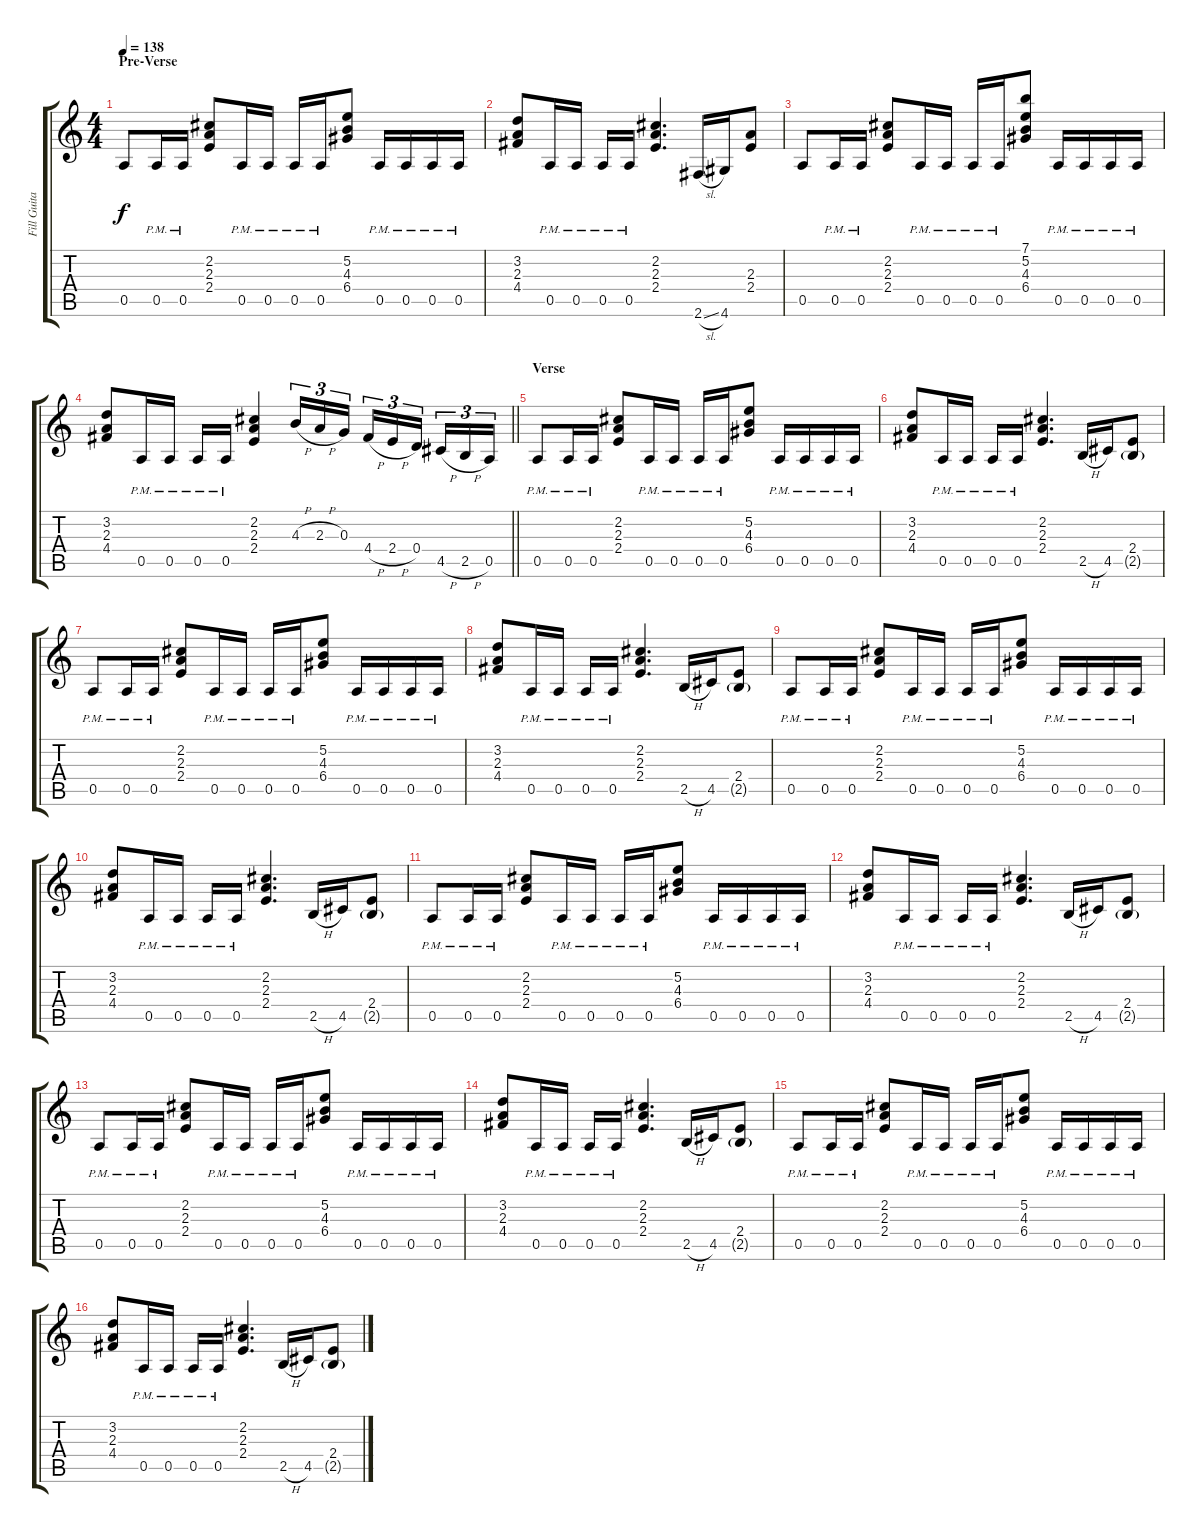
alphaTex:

\track ("Fill Guitar" "Fill Guita") {instrument distortionguitar}
\staff {score tabs}
\tuning (E4 B3 G3 D3 A2 E2) {hide}
\ts (4 4)
\section ("" "Pre-Verse")
\tempo 138
\clef g2
\ks c
0.5.8{dy f} 0.5{pm}.16 0.5{pm}.16 (2.2 2.3 2.4).8 0.5{pm}.16 0.5{pm}.16 0.5{pm}.16 0.5{pm}.16 (5.2 4.3 6.4).8 0.5{pm}.16 0.5{pm}.16 0.5{pm}.16 0.5{pm}.16 |
(3.2 2.3 4.4).8 0.5{pm}.16 0.5{pm}.16 0.5{pm}.16 0.5{pm}.16 (2.2 2.3 2.4).4{d} 2.6{sl}.16 4.6.16 (2.3 2.4).8 |
0.5.8 0.5{pm}.16 0.5{pm}.16 (2.2 2.3 2.4).8 0.5{pm}.16 0.5{pm}.16 0.5{pm}.16 0.5{pm}.16 (7.1 5.2 4.3 6.4).8 0.5{pm}.16 0.5{pm}.16 0.5{pm}.16 0.5{pm}.16 |
\barLineRight lightlight
(3.2 2.3 4.4).8 0.5{pm}.16 0.5{pm}.16 0.5{pm}.16 0.5{pm}.16 (2.2 2.3 2.4).4 4.3{h}.16{tu (3 2)} 2.3{h}.16{tu (3 2)} 0.3.16{tu (3 2)} 4.4{h}.16{tu (3 2)} 2.4{h}.16{tu (3 2)} 0.4.16{tu (3 2)} 4.5{h}.16{tu (3 2)} 2.5{h}.16{tu (3 2)} 0.5.16{tu (3 2)} |
\section ("" "Verse ")
0.5{pm}.8 0.5{pm}.16 0.5{pm}.16 (2.2 2.3 2.4).8 0.5{pm}.16 0.5{pm}.16 0.5{pm}.16 0.5{pm}.16 (5.2 4.3 6.4).8 0.5{pm}.16 0.5{pm}.16 0.5{pm}.16 0.5{pm}.16 |
(3.2 2.3 4.4).8 0.5{pm}.16 0.5{pm}.16 0.5{pm}.16 0.5{pm}.16 (2.2 2.3 2.4).4{d} 2.5{h}.16 4.5.16 (2.4 2.5{g}).8 |
0.5{pm}.8 0.5{pm}.16 0.5{pm}.16 (2.2 2.3 2.4).8 0.5{pm}.16 0.5{pm}.16 0.5{pm}.16 0.5{pm}.16 (5.2 4.3 6.4).8 0.5{pm}.16 0.5{pm}.16 0.5{pm}.16 0.5{pm}.16 |
(3.2 2.3 4.4).8 0.5{pm}.16 0.5{pm}.16 0.5{pm}.16 0.5{pm}.16 (2.2 2.3 2.4).4{d} 2.5{h}.16 4.5.16 (2.4 2.5{g}).8 |
0.5{pm}.8 0.5{pm}.16 0.5{pm}.16 (2.2 2.3 2.4).8 0.5{pm}.16 0.5{pm}.16 0.5{pm}.16 0.5{pm}.16 (5.2 4.3 6.4).8 0.5{pm}.16 0.5{pm}.16 0.5{pm}.16 0.5{pm}.16 |
(3.2 2.3 4.4).8 0.5{pm}.16 0.5{pm}.16 0.5{pm}.16 0.5{pm}.16 (2.2 2.3 2.4).4{d} 2.5{h}.16 4.5.16 (2.4 2.5{g}).8 |
0.5{pm}.8 0.5{pm}.16 0.5{pm}.16 (2.2 2.3 2.4).8 0.5{pm}.16 0.5{pm}.16 0.5{pm}.16 0.5{pm}.16 (5.2 4.3 6.4).8 0.5{pm}.16 0.5{pm}.16 0.5{pm}.16 0.5{pm}.16 |
(3.2 2.3 4.4).8 0.5{pm}.16 0.5{pm}.16 0.5{pm}.16 0.5{pm}.16 (2.2 2.3 2.4).4{d} 2.5{h}.16 4.5.16 (2.4 2.5{g}).8 |
0.5{pm}.8 0.5{pm}.16 0.5{pm}.16 (2.2 2.3 2.4).8 0.5{pm}.16 0.5{pm}.16 0.5{pm}.16 0.5{pm}.16 (5.2 4.3 6.4).8 0.5{pm}.16 0.5{pm}.16 0.5{pm}.16 0.5{pm}.16 |
(3.2 2.3 4.4).8 0.5{pm}.16 0.5{pm}.16 0.5{pm}.16 0.5{pm}.16 (2.2 2.3 2.4).4{d} 2.5{h}.16 4.5.16 (2.4 2.5{g}).8 |
0.5{pm}.8 0.5{pm}.16 0.5{pm}.16 (2.2 2.3 2.4).8 0.5{pm}.16 0.5{pm}.16 0.5{pm}.16 0.5{pm}.16 (5.2 4.3 6.4).8 0.5{pm}.16 0.5{pm}.16 0.5{pm}.16 0.5{pm}.16 |
(3.2 2.3 4.4).8 0.5{pm}.16 0.5{pm}.16 0.5{pm}.16 0.5{pm}.16 (2.2 2.3 2.4).4{d} 2.5{h}.16 4.5.16 (2.4 2.5{g}).8
